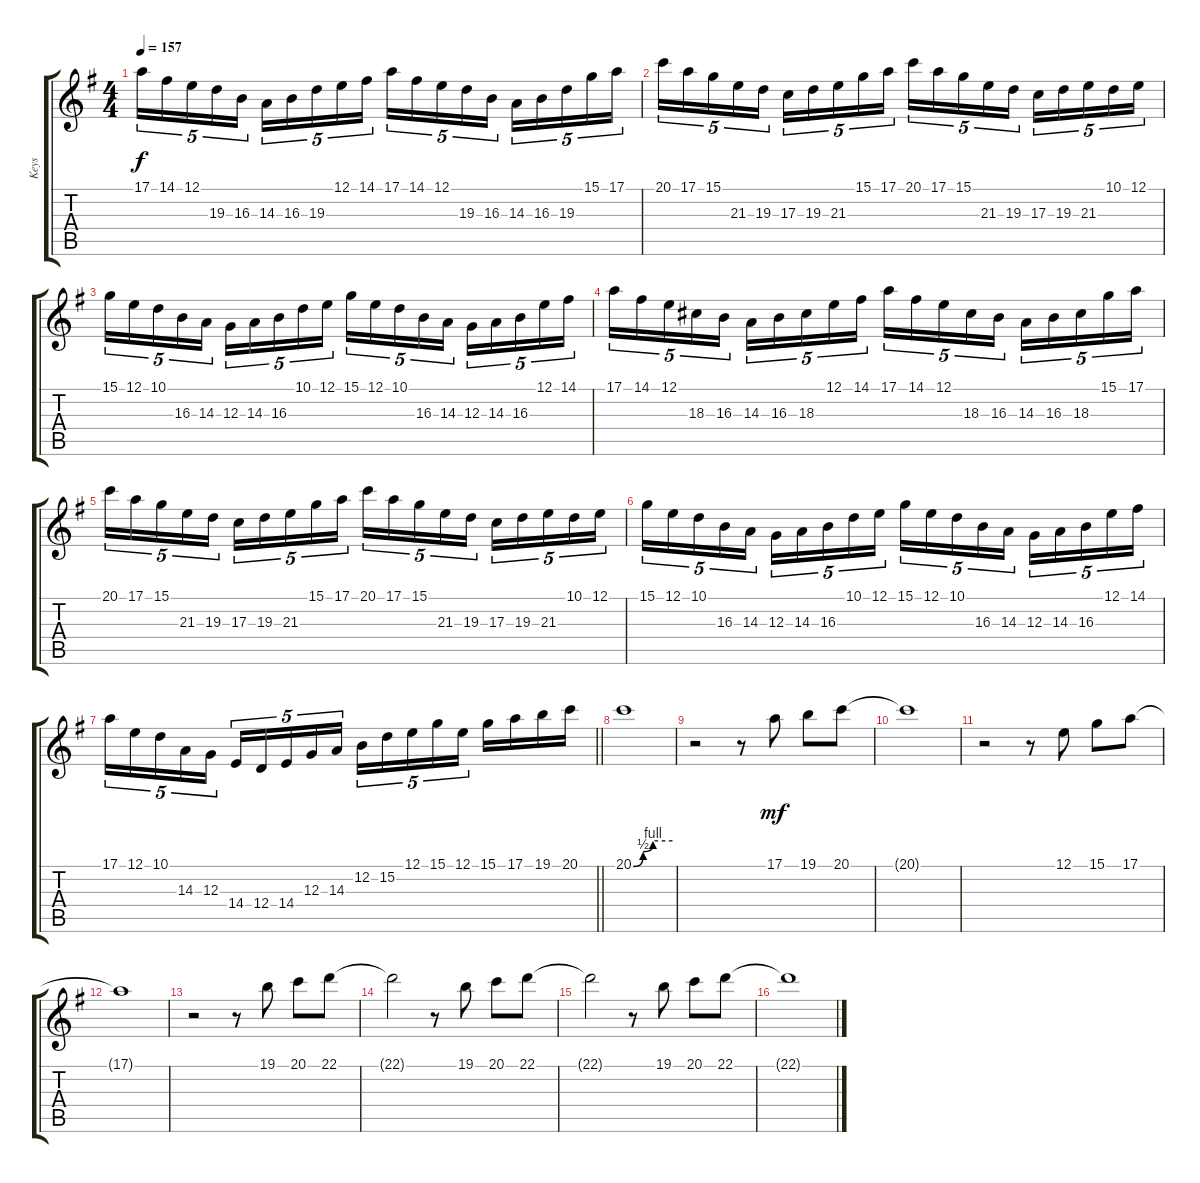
\track ("Keys" "Keys") {instrument rockorgan}
\staff {score tabs}
\tuning (E4 B3 G3 D3 A2 E2) {hide}
\ts (4 4)
\tempo 157
\clef g2
\ks g
17.1.16{tu (5 4) dy f} 14.1.16{tu (5 4)} 12.1.16{tu (5 4)} 19.3.16{tu (5 4)} 16.3.16{tu (5 4)} 14.3.16{tu (5 4)} 16.3.16{tu (5 4)} 19.3.16{tu (5 4)} 12.1.16{tu (5 4)} 14.1.16{tu (5 4)} 17.1.16{tu (5 4)} 14.1.16{tu (5 4)} 12.1.16{tu (5 4)} 19.3.16{tu (5 4)} 16.3.16{tu (5 4)} 14.3.16{tu (5 4)} 16.3.16{tu (5 4)} 19.3.16{tu (5 4)} 15.1.16{tu (5 4)} 17.1.16{tu (5 4)} |
20.1.16{tu (5 4)} 17.1.16{tu (5 4)} 15.1.16{tu (5 4)} 21.3.16{tu (5 4)} 19.3.16{tu (5 4)} 17.3.16{tu (5 4)} 19.3.16{tu (5 4)} 21.3.16{tu (5 4)} 15.1.16{tu (5 4)} 17.1.16{tu (5 4)} 20.1.16{tu (5 4)} 17.1.16{tu (5 4)} 15.1.16{tu (5 4)} 21.3.16{tu (5 4)} 19.3.16{tu (5 4)} 17.3.16{tu (5 4)} 19.3.16{tu (5 4)} 21.3.16{tu (5 4)} 10.1.16{tu (5 4)} 12.1.16{tu (5 4)} |
15.1.16{tu (5 4)} 12.1.16{tu (5 4)} 10.1.16{tu (5 4)} 16.3.16{tu (5 4)} 14.3.16{tu (5 4)} 12.3.16{tu (5 4)} 14.3.16{tu (5 4)} 16.3.16{tu (5 4)} 10.1.16{tu (5 4)} 12.1.16{tu (5 4)} 15.1.16{tu (5 4)} 12.1.16{tu (5 4)} 10.1.16{tu (5 4)} 16.3.16{tu (5 4)} 14.3.16{tu (5 4)} 12.3.16{tu (5 4)} 14.3.16{tu (5 4)} 16.3.16{tu (5 4)} 12.1.16{tu (5 4)} 14.1.16{tu (5 4)} |
17.1.16{tu (5 4)} 14.1.16{tu (5 4)} 12.1.16{tu (5 4)} 18.3.16{tu (5 4)} 16.3.16{tu (5 4)} 14.3.16{tu (5 4)} 16.3.16{tu (5 4)} 18.3.16{tu (5 4)} 12.1.16{tu (5 4)} 14.1.16{tu (5 4)} 17.1.16{tu (5 4)} 14.1.16{tu (5 4)} 12.1.16{tu (5 4)} 18.3.16{tu (5 4)} 16.3.16{tu (5 4)} 14.3.16{tu (5 4)} 16.3.16{tu (5 4)} 18.3.16{tu (5 4)} 15.1.16{tu (5 4)} 17.1.16{tu (5 4)} |
20.1.16{tu (5 4)} 17.1.16{tu (5 4)} 15.1.16{tu (5 4)} 21.3.16{tu (5 4)} 19.3.16{tu (5 4)} 17.3.16{tu (5 4)} 19.3.16{tu (5 4)} 21.3.16{tu (5 4)} 15.1.16{tu (5 4)} 17.1.16{tu (5 4)} 20.1.16{tu (5 4)} 17.1.16{tu (5 4)} 15.1.16{tu (5 4)} 21.3.16{tu (5 4)} 19.3.16{tu (5 4)} 17.3.16{tu (5 4)} 19.3.16{tu (5 4)} 21.3.16{tu (5 4)} 10.1.16{tu (5 4)} 12.1.16{tu (5 4)} |
15.1.16{tu (5 4)} 12.1.16{tu (5 4)} 10.1.16{tu (5 4)} 16.3.16{tu (5 4)} 14.3.16{tu (5 4)} 12.3.16{tu (5 4)} 14.3.16{tu (5 4)} 16.3.16{tu (5 4)} 10.1.16{tu (5 4)} 12.1.16{tu (5 4)} 15.1.16{tu (5 4)} 12.1.16{tu (5 4)} 10.1.16{tu (5 4)} 16.3.16{tu (5 4)} 14.3.16{tu (5 4)} 12.3.16{tu (5 4)} 14.3.16{tu (5 4)} 16.3.16{tu (5 4)} 12.1.16{tu (5 4)} 14.1.16{tu (5 4)} |
\barLineRight lightlight
17.1.16{tu (5 4)} 12.1.16{tu (5 4)} 10.1.16{tu (5 4)} 14.3.16{tu (5 4)} 12.3.16{tu (5 4)} 14.4.16{tu (5 4)} 12.4.16{tu (5 4)} 14.4.16{tu (5 4)} 12.3.16{tu (5 4)} 14.3.16{tu (5 4)} 12.2.16{tu (5 4)} 15.2.16{tu (5 4)} 12.1.16{tu (5 4)} 15.1.16{tu (5 4)} 12.1.16{tu (5 4)} 15.1.16 17.1.16 19.1.16 20.1.16 |
20.1{be (custom 0 0 15 2 30 4 60 4)}.1 |
r.2 r.8 17.1.8{dy mf} 19.1.8 20.1.8 |
20.1{t}.1 |
r.2 r.8 12.1.8 15.1.8 17.1.8 |
17.1{t}.1 |
r.2 r.8 19.1.8 20.1.8 22.1.8 |
22.1{t}.2 r.8 19.1.8 20.1.8 22.1.8 |
22.1{t}.2 r.8 19.1.8 20.1.8 22.1.8 |
22.1{t}.1
